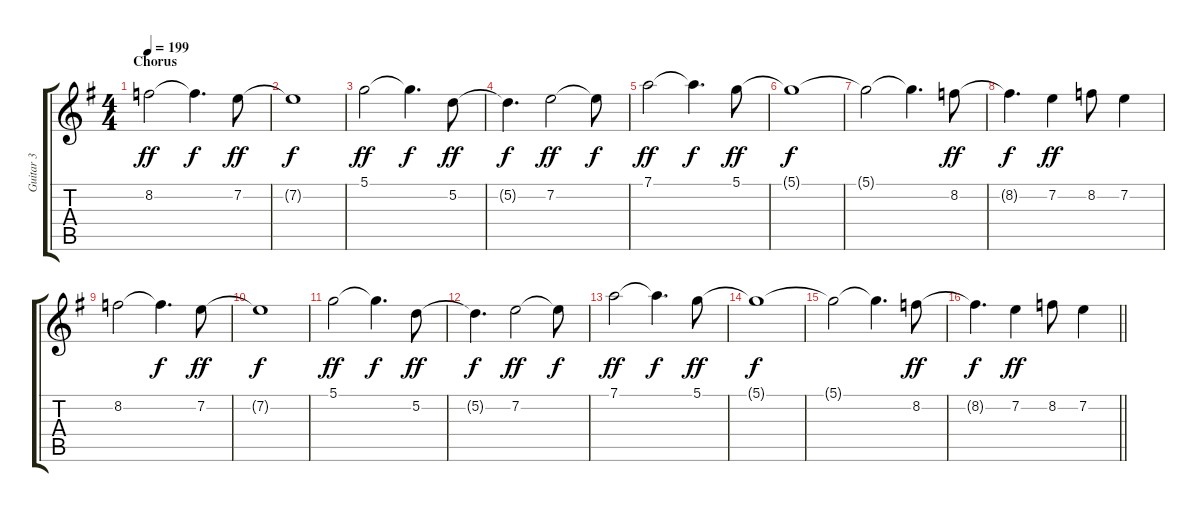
\track ("Guitar 3" "Guitar 3") {instrument distortionguitar}
\staff {score tabs}
\tuning (D4 A3 F3 C3 G2 D2) {hide}
\ts (4 4)
\section ("" "Chorus")
\tempo 199
\clef g2
\ks eminor
8.2.2{dy ff} 8.2{t}.4{d dy f} 7.2.8{dy ff} |
7.2{t}.1{dy f} |
5.1.2{dy ff} 5.1{t}.4{d dy f} 5.2.8{dy ff} |
5.2{t}.4{d dy f} 7.2.2{dy ff} 7.2{t}.8{dy f} |
7.1.2{dy ff} 7.1{t}.4{d dy f} 5.1.8{dy ff} |
5.1{t}.1{dy f} |
5.1{t}.2 5.1{t}.4{d} 8.2.8{dy ff} |
8.2{t}.4{d dy f} 7.2.4{dy ff} 8.2.8 7.2.4 |
8.2.2 8.2{t}.4{d dy f} 7.2.8{dy ff} |
7.2{t}.1{dy f} |
5.1.2{dy ff} 5.1{t}.4{d dy f} 5.2.8{dy ff} |
5.2{t}.4{d dy f} 7.2.2{dy ff} 7.2{t}.8{dy f} |
7.1.2{dy ff} 7.1{t}.4{d dy f} 5.1.8{dy ff} |
5.1{t}.1{dy f} |
5.1{t}.2 5.1{t}.4{d} 8.2.8{dy ff} |
\barLineRight lightlight
8.2{t}.4{d dy f} 7.2.4{dy ff} 8.2.8 7.2.4
